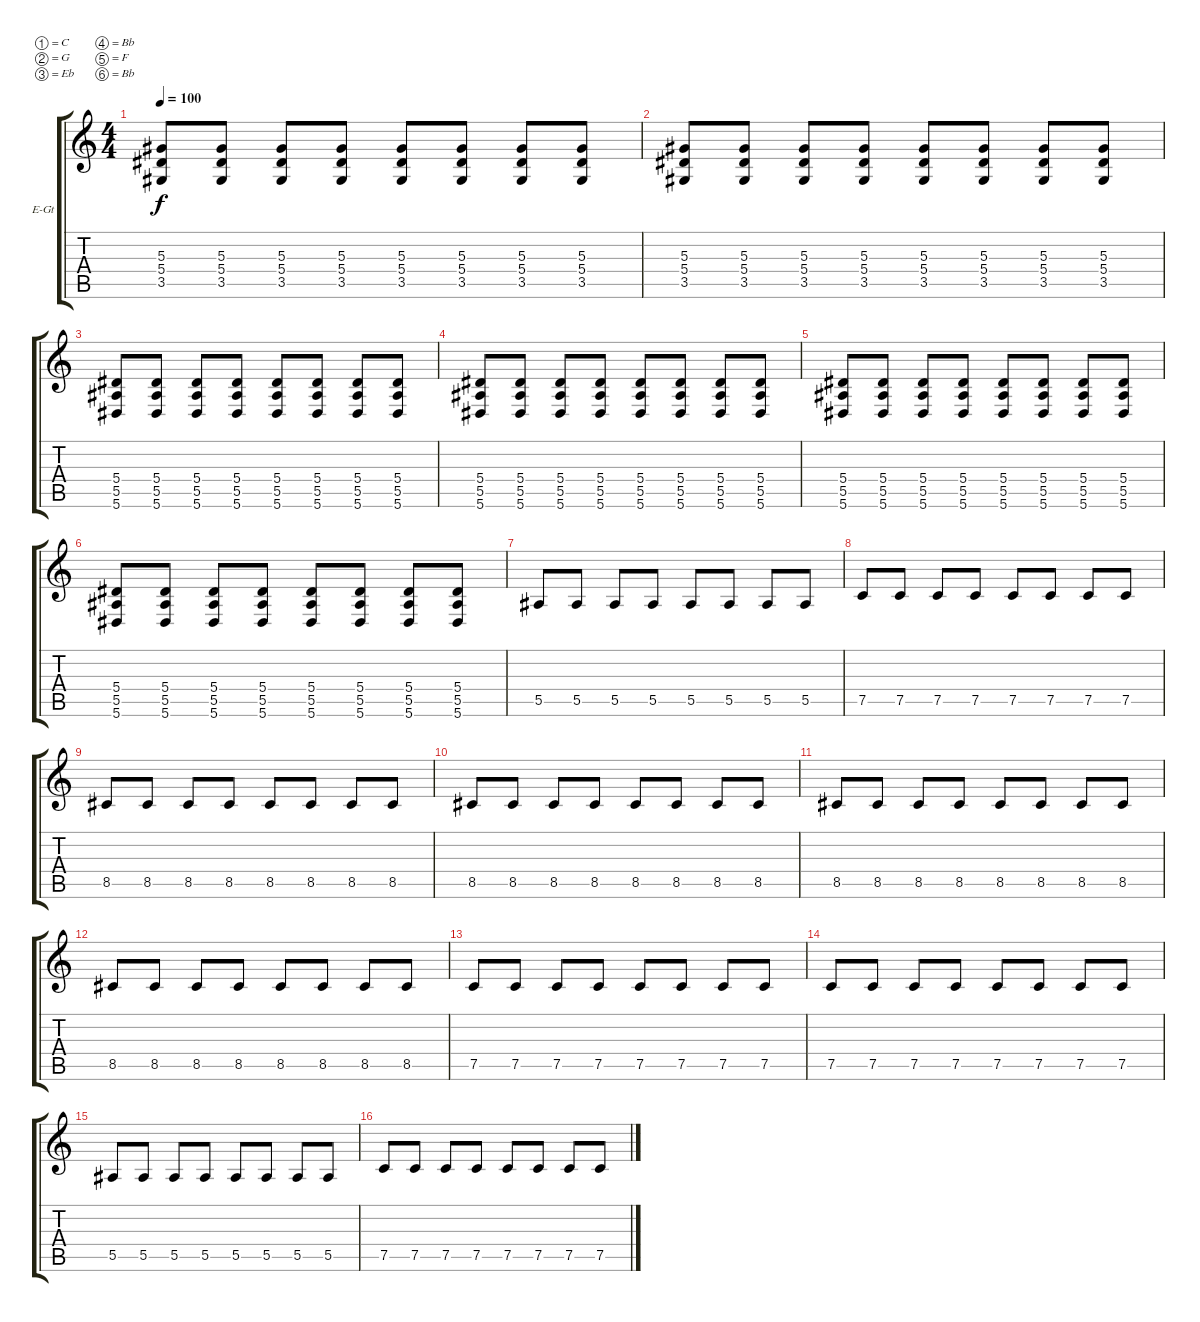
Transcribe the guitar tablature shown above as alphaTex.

\bracketExtendMode groupsimilarinstruments
\firstSystemTrackNameOrientation horizontal
\otherSystemsTrackNameOrientation horizontal
\track ("Curtis Ward" "E-Gt") {instrument distortionguitar}
\staff {score tabs}
\tuning (C4 G3 Eb3 Bb2 F2 Bb1)
\ts (4 4)
\tempo 100
\clef g2
\ks c
(5.3 5.4 3.5).8{dy f} (5.3 5.4 3.5).8 (5.3 5.4 3.5).8 (5.3 5.4 3.5).8 (5.3 5.4 3.5).8 (5.3 5.4 3.5).8 (5.3 5.4 3.5).8 (5.3 5.4 3.5).8 |
(5.3 5.4 3.5).8 (5.3 5.4 3.5).8 (5.3 5.4 3.5).8 (5.3 5.4 3.5).8 (5.3 5.4 3.5).8 (5.3 5.4 3.5).8 (5.3 5.4 3.5).8 (5.3 5.4 3.5).8 |
(5.4 5.5 5.6).8 (5.4 5.5 5.6).8 (5.4 5.5 5.6).8 (5.4 5.5 5.6).8 (5.4 5.5 5.6).8 (5.4 5.5 5.6).8 (5.4 5.5 5.6).8 (5.4 5.5 5.6).8 |
(5.4 5.5 5.6).8 (5.4 5.5 5.6).8 (5.4 5.5 5.6).8 (5.4 5.5 5.6).8 (5.4 5.5 5.6).8 (5.4 5.5 5.6).8 (5.4 5.5 5.6).8 (5.4 5.5 5.6).8 |
(5.4 5.5 5.6).8 (5.4 5.5 5.6).8 (5.4 5.5 5.6).8 (5.4 5.5 5.6).8 (5.4 5.5 5.6).8 (5.4 5.5 5.6).8 (5.4 5.5 5.6).8 (5.4 5.5 5.6).8 |
(5.4 5.5 5.6).8 (5.4 5.5 5.6).8 (5.4 5.5 5.6).8 (5.4 5.5 5.6).8 (5.4 5.5 5.6).8 (5.4 5.5 5.6).8 (5.4 5.5 5.6).8 (5.4 5.5 5.6).8 |
5.5.8 5.5.8 5.5.8 5.5.8 5.5.8 5.5.8 5.5.8 5.5.8 |
7.5.8 7.5.8 7.5.8 7.5.8 7.5.8 7.5.8 7.5.8 7.5.8 |
8.5.8 8.5.8 8.5.8 8.5.8 8.5.8 8.5.8 8.5.8 8.5.8 |
8.5.8 8.5.8 8.5.8 8.5.8 8.5.8 8.5.8 8.5.8 8.5.8 |
8.5.8 8.5.8 8.5.8 8.5.8 8.5.8 8.5.8 8.5.8 8.5.8 |
8.5.8 8.5.8 8.5.8 8.5.8 8.5.8 8.5.8 8.5.8 8.5.8 |
7.5.8 7.5.8 7.5.8 7.5.8 7.5.8 7.5.8 7.5.8 7.5.8 |
7.5.8 7.5.8 7.5.8 7.5.8 7.5.8 7.5.8 7.5.8 7.5.8 |
5.5.8 5.5.8 5.5.8 5.5.8 5.5.8 5.5.8 5.5.8 5.5.8 |
7.5.8 7.5.8 7.5.8 7.5.8 7.5.8 7.5.8 7.5.8 7.5.8
